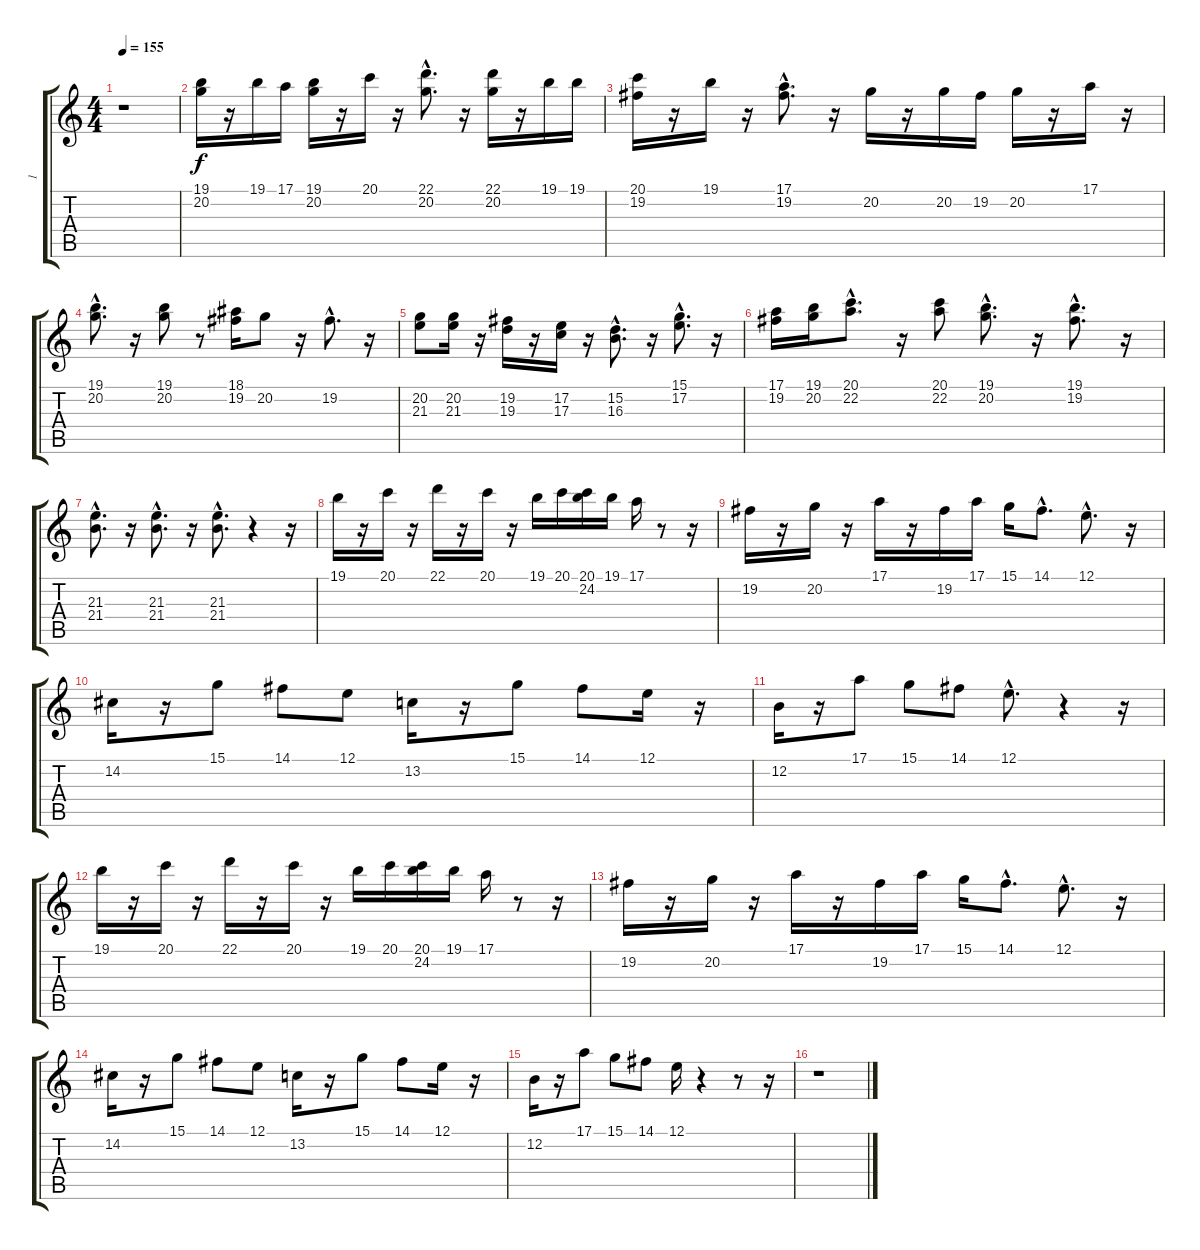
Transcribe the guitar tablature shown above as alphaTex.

\track ("1" "1") {instrument fiddle}
\staff {score tabs}
\tuning (E4 B3 G3 D3 A2 E2) {hide}
\ts (4 4)
\tempo 155
\clef g2
\ks c
r.1{dy f instrument fiddle} |
(19.1 20.2).16 r.16 19.1.16 17.1.16 (19.1 20.2).16 r.16 20.1.16 r.16 (22.1{hac} 20.2{hac}).8{d} r.16 (22.1 20.2).16 r.16 19.1.16 19.1.16 |
(20.1 19.2).16 r.16 19.1.16 r.16 (17.1{hac} 19.2{hac}).8{d} r.16 20.2.16 r.16 20.2.16 19.2.16 20.2.16 r.16 17.1.16 r.16 |
(19.1{hac} 20.2{hac}).8{d} r.16 (19.1 20.2).8 r.8 (18.1 19.2).16 20.2.8 r.16 19.2{hac}.8{d} r.16 |
(20.2 21.3).8 (20.2 21.3).16 r.16 (19.2 19.3).16 r.16 (17.2 17.3).16 r.16 (15.2{hac} 16.3{hac}).8{d} r.16 (15.1{hac} 17.2{hac}).8{d} r.16 |
(17.1 19.2).16 (19.1 20.2).16 (20.1{hac} 22.2{hac}).8{d} r.16 (20.1 22.2).8 (19.1{hac} 20.2{hac}).8{d} r.16 (19.1{hac} 19.2{hac}).8{d} r.16 |
(21.3{hac} 21.4{hac}).8{d} r.16 (21.3{hac} 21.4{hac}).8{d} r.16 (21.3{hac} 21.4{hac}).8{d} r.4 r.16 |
19.1.16 r.16 20.1.16 r.16 22.1.16 r.16 20.1.16 r.16 19.1.16 20.1.16 (20.1 24.2).16 19.1.16 17.1.16 r.8 r.16 |
19.2.16 r.16 20.2.16 r.16 17.1.16 r.16 19.2.16 17.1.16 15.1.16 14.1{hac}.8{d} 12.1{hac}.8{d} r.16 |
14.2.16 r.16 15.1.8 14.1.8 12.1.8 13.2.16 r.16 15.1.8 14.1.8 12.1.16 r.16 |
12.2.16 r.16 17.1.8 15.1.8 14.1.8 12.1{hac}.8{d} r.4 r.16 |
19.1.16 r.16 20.1.16 r.16 22.1.16 r.16 20.1.16 r.16 19.1.16 20.1.16 (20.1 24.2).16 19.1.16 17.1.16 r.8 r.16 |
19.2.16 r.16 20.2.16 r.16 17.1.16 r.16 19.2.16 17.1.16 15.1.16 14.1{hac}.8{d} 12.1{hac}.8{d} r.16 |
14.2.16 r.16 15.1.8 14.1.8 12.1.8 13.2.16 r.16 15.1.8 14.1.8 12.1.16 r.16 |
12.2.16 r.16 17.1.8 15.1.8 14.1.8 12.1.16 r.4 r.8 r.16 |
r.1
